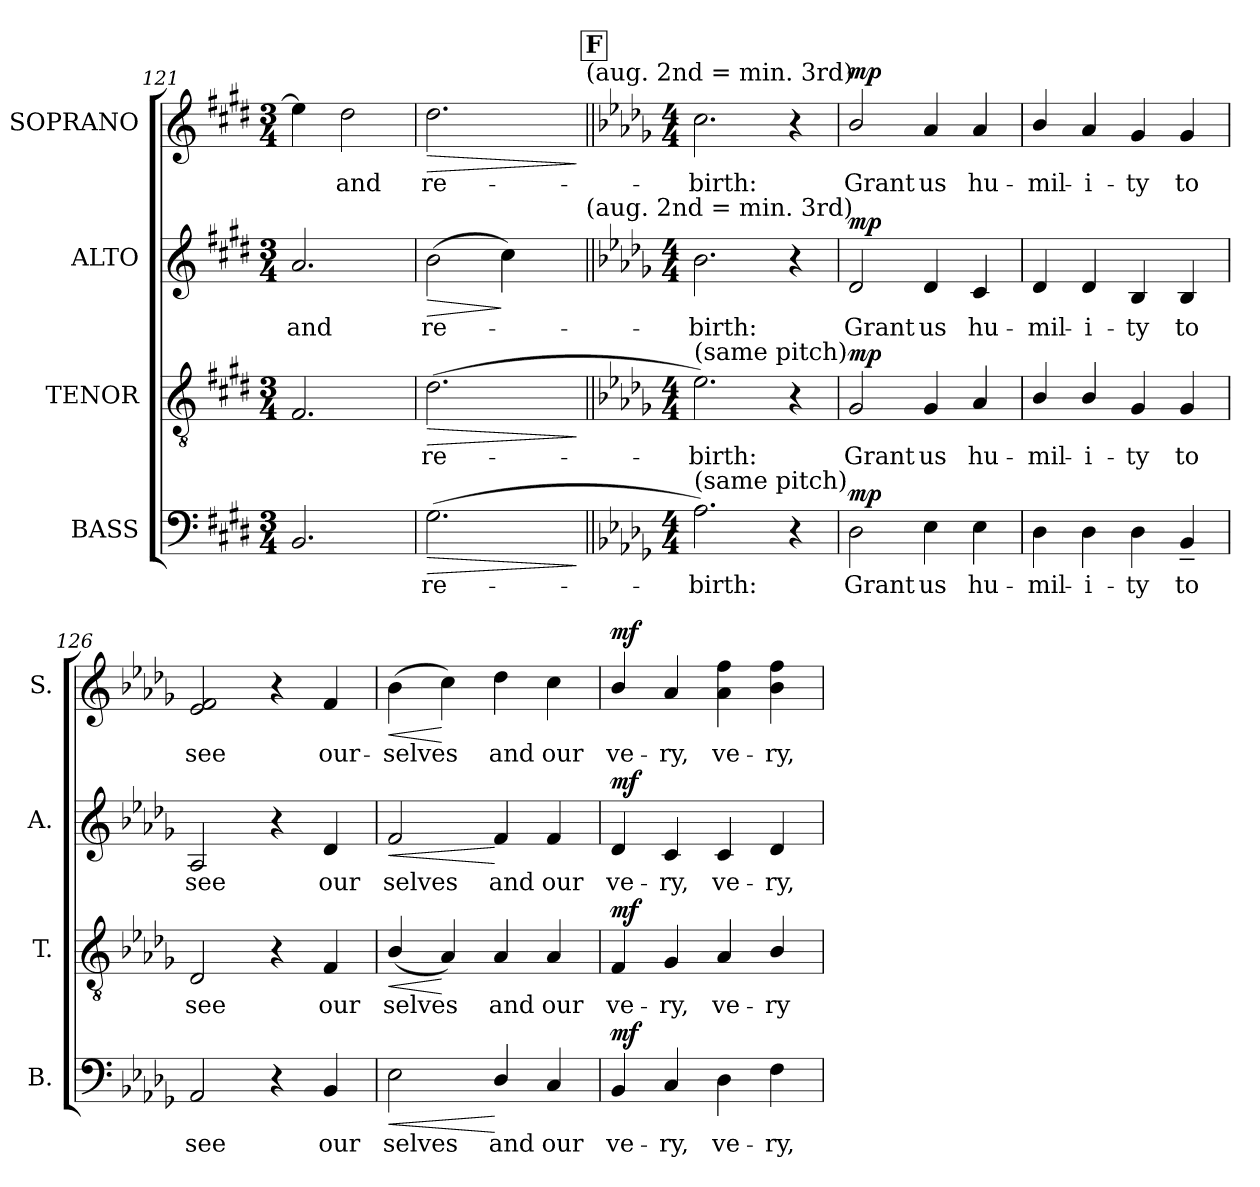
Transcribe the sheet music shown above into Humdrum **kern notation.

**kern	**text	**dynam	**kern	**text	**dynam	**kern	**text	**dynam	**kern	**text	**dynam
*part4	*part4	*part4	*part3	*part3	*part3	*part2	*part2	*part2	*part1	*part1	*part1
*staff4	*staff4	*staff4	*staff3	*staff3	*staff3	*staff2	*staff2	*staff2	*staff1	*staff1	*staff1
*I"BASS	*	*	*I"TENOR	*	*	*I"ALTO	*	*	*I"SOPRANO	*	*
*I'B.	*	*	*I'T.	*	*	*I'A.	*	*	*I'S.	*	*
*clefF4	*	*	*clefGv2	*	*	*clefG2	*	*	*clefG2	*	*
*	*	*	*ITrd7c12	*	*	*	*	*	*	*	*
*k[f#c#g#d#]	*	*	*k[f#c#g#d#]	*	*	*k[f#c#g#d#]	*	*	*k[f#c#g#d#]	*	*
*E:	*	*	*E:	*	*	*E:	*	*	*E:	*	*
*M3/4	*	*	*M3/4	*	*	*M3/4	*	*	*M3/4	*	*
=121	=121	=121	=121	=121	=121	=121	=121	=121	=121	=121	=121
!	!	!	!	!	!	!	!LO:LY:b:color=#000000	!	!	!	!
2.BBi/	.	.	2.FF#i/	.	.	2.ai/	and	.	4eei\]	.	.
!	!	!	!	!	!	!	!	!	!	!LO:LY:b:color=#000000	!
.	.	.	.	.	.	.	.	.	2dd#i\	and	.
!!LO:PB:g=z
=122	=122	=122	=122	=122	=122	=122	=122	=122	=122	=122	=122
!	!LO:LY:b:color=#000000	!LO:HP:b	!	!	!	!	!	!	!	!	!
!	!	!	!	!LO:LY:b:color=#000000	!LO:HP:b	!	!	!	!	!	!
!	!	!	!	!	!	!	!LO:LY:b:color=#000000	!LO:HP:b	!	!	!
!	!	!	!	!	!	!	!	!	!	!LO:LY:b:color=#000000	!LO:HP:b
*	*	*	*	*	*	*^	*	*	*^	*	*
(2.G#i\	re-	>	(2.D#i\	re-	>	(2bi\	2ryy	re-	>	2.dd#i\	2ryy	re-	>
.	.	.	.	.	.	4cc#i\)	8ryy	.	]	.	8ryy	.	.
.	.	.	.	.	.	.	16ryy	.	.	.	16ryy	.	.
.	.	.	.	.	.	.	32ryy	.	.	.	32ryy	.	.
.	.	.	.	.	.	.	64ryy	.	.	.	64ryy	.	.
.	.	.	.	.	.	.	128...ryy	.	.	.	128...ryy	.	.
*	*	*	*	*	*	*	*	*	*	*MM60	*	*	*
!	!	!	!	!	!	!	!	!	!	!	!LO:TX:a:t=(aug. 2nd =  min. 3rd)	!	!
!	!	!	!	!	!	!	!LO:TX:a:t=(aug. 2nd =  min. 3rd)	!	!	!	!	!	!
.	.	.	.	.	.	.	1024ryy	.	.	.	1024ryy	.	.
.	.	]	.	.	]	.	.	.	.	.	.	.	]
*	*	*	*	*	*	*v	*v	*	*	*	*	*	*
*	*	*	*	*	*	*	*	*	*v	*v	*	*
!!LO:REH:place=s1:B:color=#000000:enc=box:fs=19.1405:t=F
=123||	=123||	=123||	=123||	=123||	=123||	=123||	=123||	=123||	=123||	=123||	=123||
*k[b-e-a-d-g-]	*	*	*k[b-e-a-d-g-]	*	*	*k[b-e-a-d-g-]	*	*	*k[b-e-a-d-g-]	*	*
*D-:	*	*	*D-:	*	*	*D-:	*	*	*D-:	*	*
*M4/4	*	*	*M4/4	*	*	*M4/4	*	*	*M4/4	*	*
*	*	*	*	*	*	*^	*	*	*^	*	*
!	!LO:LY:b:color=#000000	!	!	!	!	!	!	!	!	!	!	!	!
*	*	*	*	*	*	*v	*v	*	*	*	*	*	*
*	*	*	*	*	*	*	*	*	*v	*v	*	*
*	*	*	*	*	*	*^	*	*	*^	*	*
!	!	!	!	!LO:LY:b:color=#000000	!	!	!	!	!	!	!	!	!
*	*	*	*	*	*	*v	*v	*	*	*	*	*	*
*	*	*	*	*	*	*	*	*	*v	*v	*	*
*	*	*	*	*	*	*^	*	*	*^	*	*
!	!	!	!	!	!	!	!	!LO:LY:b:color=#000000	!	!	!	!	!
*	*	*	*	*	*	*v	*v	*	*	*	*	*	*
*	*	*	*	*	*	*	*	*	*v	*v	*	*
*	*	*	*	*	*	*^	*	*	*^	*	*
!	!	!	!LO:TX:a:t=(same pitch)	!	!	!	!	!	!	!	!	!	!
!LO:TX:a:t=(same pitch)	!	!	!	!	!	!	!	!	!	!	!	!	!
!	!	!	!	!	!	!	!	!	!	!	!	!LO:LY:b:color=#000000	!
*	*	*	*	*	*	*v	*v	*	*	*	*	*	*
*	*	*	*	*	*	*	*	*	*v	*v	*	*
2.A-i\)	-birth:	.	2.E-i\)	-birth:	.	2.b-i\	-birth:	.	2.cci\	-birth:	.
4r	.	.	4r	.	.	4r	.	.	4r	.	.
=124	=124	=124	=124	=124	=124	=124	=124	=124	=124	=124	=124
!	!LO:LY:b:color=#000000	!	!	!	!	!	!	!	!	!	!
!	!	!	!	!LO:LY:b:color=#000000	!	!	!	!	!	!	!
!	!	!	!	!	!	!	!LO:LY:b:color=#000000	!	!	!	!
!	!	!	!	!	!	!	!	!	!	!LO:LY:b:color=#000000	!
2D-i\	Grant	mp	2GG-i/	Grant	mp	2d-i/	Grant	mp	2b-i/	Grant	mp
!	!LO:LY:b:color=#000000	!	!	!	!	!	!	!	!	!	!
!	!	!	!	!LO:LY:b:color=#000000	!	!	!	!	!	!	!
!	!	!	!	!	!	!	!LO:LY:b:color=#000000	!	!	!	!
!	!	!	!	!	!	!	!	!	!	!LO:LY:b:color=#000000	!
4E-i\	us	.	4GG-i/	us	.	4d-i/	us	.	4a-i/	us	.
!	!LO:LY:b:color=#000000	!	!	!	!	!	!	!	!	!	!
!	!	!	!	!LO:LY:b:color=#000000	!	!	!	!	!	!	!
!	!	!	!	!	!	!	!LO:LY:b:color=#000000	!	!	!	!
!	!	!	!	!	!	!	!	!	!	!LO:LY:b:color=#000000	!
4E-i\	hu-	.	4AA-i/	hu-	.	4ci/	hu-	.	4a-i/	hu-	.
=125	=125	=125	=125	=125	=125	=125	=125	=125	=125	=125	=125
!	!LO:LY:b:color=#000000	!	!	!	!	!	!	!	!	!	!
!	!	!	!	!LO:LY:b:color=#000000	!	!	!	!	!	!	!
!	!	!	!	!	!	!	!LO:LY:b:color=#000000	!	!	!	!
!	!	!	!	!	!	!	!	!	!	!LO:LY:b:color=#000000	!
4D-i\	-mil-	.	4BB-i/	-mil-	.	4d-i/	-mil-	.	4b-i/	-mil-	.
!	!LO:LY:b:color=#000000	!	!	!	!	!	!	!	!	!	!
!	!	!	!	!LO:LY:b:color=#000000	!	!	!	!	!	!	!
!	!	!	!	!	!	!	!LO:LY:b:color=#000000	!	!	!	!
!	!	!	!	!	!	!	!	!	!	!LO:LY:b:color=#000000	!
4D-i\	-i-	.	4BB-i/	-i-	.	4d-i/	-i-	.	4a-i/	-i-	.
!	!LO:LY:b:color=#000000	!	!	!	!	!	!	!	!	!	!
!	!	!	!	!LO:LY:b:color=#000000	!	!	!	!	!	!	!
!	!	!	!	!	!	!	!LO:LY:b:color=#000000	!	!	!	!
!	!	!	!	!	!	!	!	!	!	!LO:LY:b:color=#000000	!
4D-i\	-ty	.	4GG-i/	-ty	.	4B-i/	-ty	.	4g-i/	-ty	.
!	!LO:LY:b:color=#000000	!	!	!	!	!	!	!	!	!	!
!	!	!	!	!LO:LY:b:color=#000000	!	!	!	!	!	!	!
!	!	!	!	!	!	!	!LO:LY:b:color=#000000	!	!	!	!
!	!	!	!	!	!	!	!	!	!	!LO:LY:b:color=#000000	!
4BB-~i/	to	.	4GG-i/	to	.	4B-i/	to	.	4g-i/	to	.
=126	=126	=126	=126	=126	=126	=126	=126	=126	=126	=126	=126
!	!LO:LY:b:color=#000000	!	!	!	!	!	!	!	!	!	!
!	!	!	!	!LO:LY:b:color=#000000	!	!	!	!	!	!	!
!	!	!	!	!	!	!	!LO:LY:b:color=#000000	!	!	!	!
!	!	!	!	!	!	!	!	!	!	!LO:LY:b:color=#000000	!
2AA-i/	see	.	2DD-i/	see	.	2A-i/	see	.	2e-i/ 2fi	see	.
4r	.	.	4r	.	.	4r	.	.	4r	.	.
!	!LO:LY:b:color=#000000	!	!	!	!	!	!	!	!	!	!
!	!	!	!	!LO:LY:b:color=#000000	!	!	!	!	!	!	!
!	!	!	!	!	!	!	!LO:LY:b:color=#000000	!	!	!	!
!	!	!	!	!	!	!	!	!	!	!LO:LY:b:color=#000000	!
4BB-i/	our	.	4FFi/	our	.	4d-i/	our	.	4fi/	our-	.
!!LO:LB:g=z
=127	=127	=127	=127	=127	=127	=127	=127	=127	=127	=127	=127
!	!LO:LY:b:color=#000000	!LO:HP:b	!	!	!	!	!	!	!	!	!
!	!	!	!	!LO:LY:b:color=#000000	!LO:HP:b	!	!	!	!	!	!
!	!	!	!	!	!	!	!LO:LY:b:color=#000000	!LO:HP:b	!	!	!
!	!	!	!	!	!	!	!	!	!	!LO:LY:b:color=#000000	!LO:HP:b
2E-i\	selves	<	(4BB-i/	selves	<	2fi/	selves	<	(4b-i\	-selves	<
.	.	.	4AA-i/)	.	[	.	.	.	4cci\)	.	[
!	!LO:LY:b:color=#000000	!	!	!	!	!	!	!	!	!	!
!	!	!	!	!LO:LY:b:color=#000000	!	!	!	!	!	!	!
!	!	!	!	!	!	!	!LO:LY:b:color=#000000	!	!	!	!
!	!	!	!	!	!	!	!	!	!	!LO:LY:b:color=#000000	!
4D-i/	and	[	4AA-i/	and	.	4fi/	and	[	4dd-i\	and	.
!	!LO:LY:b:color=#000000	!	!	!	!	!	!	!	!	!	!
!	!	!	!	!LO:LY:b:color=#000000	!	!	!	!	!	!	!
!	!	!	!	!	!	!	!LO:LY:b:color=#000000	!	!	!	!
!	!	!	!	!	!	!	!	!	!	!LO:LY:b:color=#000000	!
4Ci/	our	.	4AA-i/	our	.	4fi/	our	.	4cci\	our	.
=128	=128	=128	=128	=128	=128	=128	=128	=128	=128	=128	=128
!	!LO:LY:b:color=#000000	!	!	!	!	!	!	!	!	!	!
!	!	!	!	!LO:LY:b:color=#000000	!	!	!	!	!	!	!
!	!	!	!	!	!	!	!LO:LY:b:color=#000000	!	!	!	!
!	!	!	!	!	!	!	!	!	!	!LO:LY:b:color=#000000	!
4BB-i/	ve-	mf	4FFi/	ve-	mf	4d-i/	ve-	mf	4b-i/	ve-	mf
!	!LO:LY:b:color=#000000	!	!	!	!	!	!	!	!	!	!
!	!	!	!	!LO:LY:b:color=#000000	!	!	!	!	!	!	!
!	!	!	!	!	!	!	!LO:LY:b:color=#000000	!	!	!	!
!	!	!	!	!	!	!	!	!	!	!LO:LY:b:color=#000000	!
4Ci/	-ry,	.	4GG-i/	-ry,	.	4ci/	-ry,	.	4a-i/	-ry,	.
!	!LO:LY:b:color=#000000	!	!	!	!	!	!	!	!	!	!
!	!	!	!	!LO:LY:b:color=#000000	!	!	!	!	!	!	!
!	!	!	!	!	!	!	!LO:LY:b:color=#000000	!	!	!	!
!	!	!	!	!	!	!	!	!	!	!LO:LY:b:color=#000000	!
4D-i\	ve-	.	4AA-i/	ve-	.	4ci/	ve-	.	4a-i\ 4ffi	ve-	.
!	!LO:LY:b:color=#000000	!	!	!	!	!	!	!	!	!	!
!	!	!	!	!LO:LY:b:color=#000000	!	!	!	!	!	!	!
!	!	!	!	!	!	!	!LO:LY:b:color=#000000	!	!	!	!
!	!	!	!	!	!	!	!	!	!	!LO:LY:b:color=#000000	!
4Fi\	-ry,	.	4BB-i/	-ry	.	4d-i/	-ry,	.	4b-i\ 4ffi	-ry,	.
=	=	=	=	=	=	=	=	=	=	=	=
*-	*-	*-	*-	*-	*-	*-	*-	*-	*-	*-	*-
